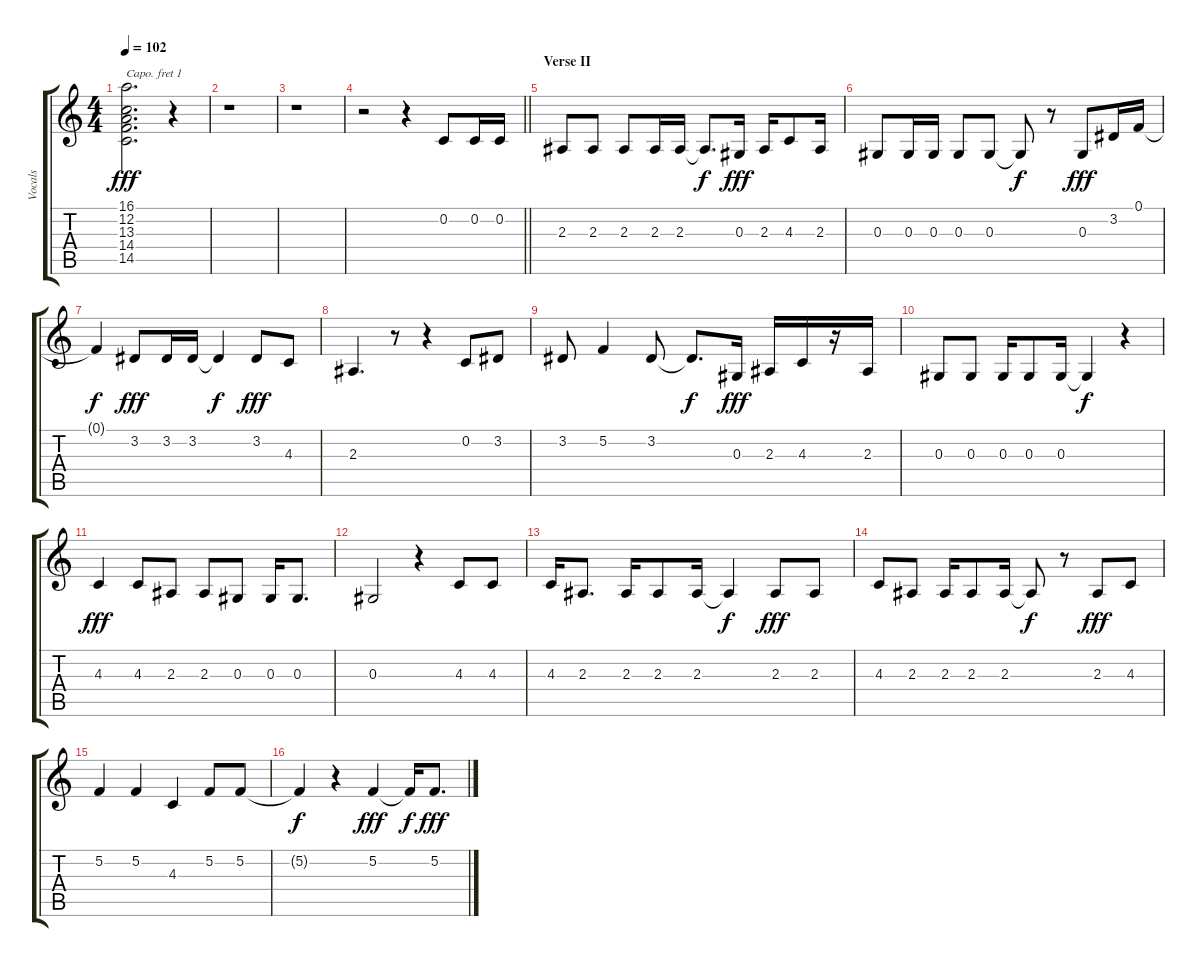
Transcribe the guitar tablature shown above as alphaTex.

\track ("Vocals" "Vocals") {instrument lead6voice}
\staff {score tabs}
\capo 1
\tuning (E4 B3 G3 D3 A2 E2) {hide}
\ts (4 4)
\tempo 102
\clef g2
\ks c
(16.1 12.2 13.3 14.4 14.5).2{d dy fff} r.4 |
r.1 |
r.1 |
\barLineRight lightlight
r.2 r.4 0.2.8 0.2.16 0.2.16 |
\section ("" "Verse II")
2.3.8 2.3.8 2.3.8 2.3.16 2.3.16 2.3{t}.8{d dy f} 0.3.16{dy fff} 2.3.16 4.3.8 2.3.16 |
0.3.8 0.3.16 0.3.16 0.3.8 0.3.8 0.3{t}.8{dy f} r.8 0.3.8{dy fff} 3.2.16 0.1.16 |
0.1{t}.4{dy f} 3.2.8{dy fff} 3.2.16 3.2.16 3.2{t}.4{dy f} 3.2.8{dy fff} 4.3.8 |
2.3.4{d} r.8 r.4 0.2.8 3.2.8 |
3.2.8 5.2.4 3.2.8 3.2{t}.8{d dy f} 0.3.16{dy fff} 2.3.16 4.3.16 r.16 2.3.16 |
0.3.8 0.3.8 0.3.16 0.3.8 0.3.16 0.3{t}.4{dy f} r.4 |
4.3.4{dy fff} 4.3.8 2.3.8 2.3.8 0.3.8 0.3.16 0.3.8{d} |
0.3.2 r.4 4.3.8 4.3.8 |
4.3.16 2.3.8{d} 2.3.16 2.3.8 2.3.16 2.3{t}.4{dy f} 2.3.8{dy fff} 2.3.8 |
4.3.8 2.3.8 2.3.16 2.3.8 2.3.16 2.3{t}.8{dy f} r.8 2.3.8{dy fff} 4.3.8 |
5.2.4 5.2.4 4.3.4 5.2.8 5.2.8 |
5.2{t}.4{dy f} r.4 5.2.4{dy fff} 5.2{t}.16{dy f} 5.2.8{d dy fff}
